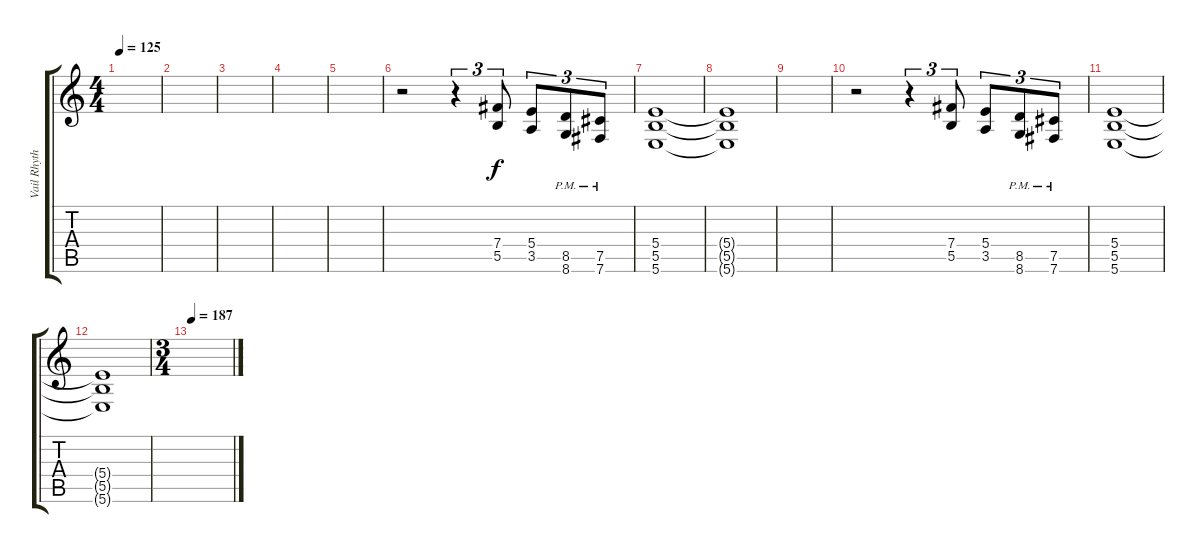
\track ("Vail Rhythm" "Vail Rhyth") {instrument overdrivenguitar}
\staff {score tabs}
\tuning (Db4 Ab3 E3 B2 Gb2 B1) {hide}
\ts (4 4)
\tempo 125
\clef g2
\ks c
|
|
|
|
|
r.2 r.4{tu (3 2)} (7.4 5.5).8{tu (3 2)} (5.4 3.5).8{tu (3 2)} (8.5{pm} 8.6{pm}).8{tu (3 2)} (7.5{pm} 7.6{pm}).8{tu (3 2)} |
(5.4 5.5 5.6).1 |
(5.4{t} 5.5{t} 5.6{t}).1 |
|
r.2 r.4{tu (3 2)} (7.4 5.5).8{tu (3 2)} (5.4 3.5).8{tu (3 2)} (8.5{pm} 8.6{pm}).8{tu (3 2)} (7.5{pm} 7.6{pm}).8{tu (3 2)} |
(5.4 5.5 5.6).1 |
(5.4{t} 5.5{t} 5.6{t}).1 |
\ts (3 4)
\tempo 187
